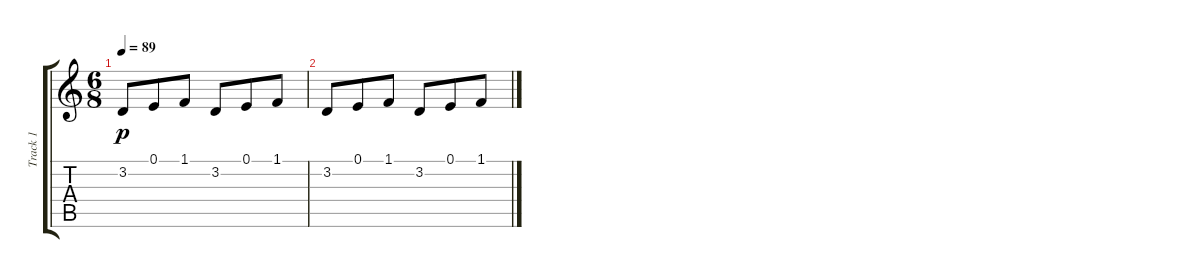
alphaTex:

\track ("Track 1" "Track 1") {instrument stringensemble1}
\staff {score tabs}
\tuning (E4 B3 G3 D3 A2 E2) {hide}
\ts (6 8)
\tempo 89
\clef g2
\ks c
3.2.8{dy p} 0.1.8 1.1.8 3.2.8 0.1.8 1.1.8 |
3.2.8 0.1.8 1.1.8 3.2.8 0.1.8 1.1.8
